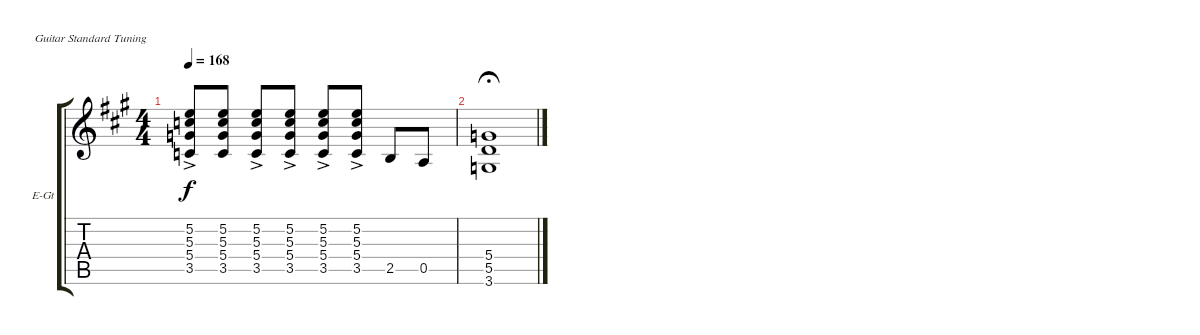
\defaultSystemsLayout 4
\bracketExtendMode groupsimilarinstruments
\firstSystemTrackNameOrientation horizontal
\otherSystemsTrackNameOrientation horizontal
\track ("Guitar" "E-Gt") {instrument distortionguitar}
\staff {score tabs}
\tuning (E4 B3 G3 D3 A2 E2)
\ts (4 4)
\tempo 168
\clef g2
\scale
1.07062
\ks a
(3.5{ac} 5.4{ac} 5.3{ac} 5.2{ac}).8{dy f} (3.5 5.4 5.3 5.2).8 (3.5{ac} 5.4{ac} 5.3{ac} 5.2{ac}).8 (3.5{ac} 5.4{ac} 5.3{ac} 5.2{ac}).8 (3.5{ac} 5.4{ac} 5.3{ac} 5.2{ac}).8 (3.5{ac} 5.4{ac} 5.3{ac} 5.2{ac}).8 2.5.8 0.5.8 |
\scale
0.929382 (3.6 5.5 5.4).1{fermata (medium 1)}
